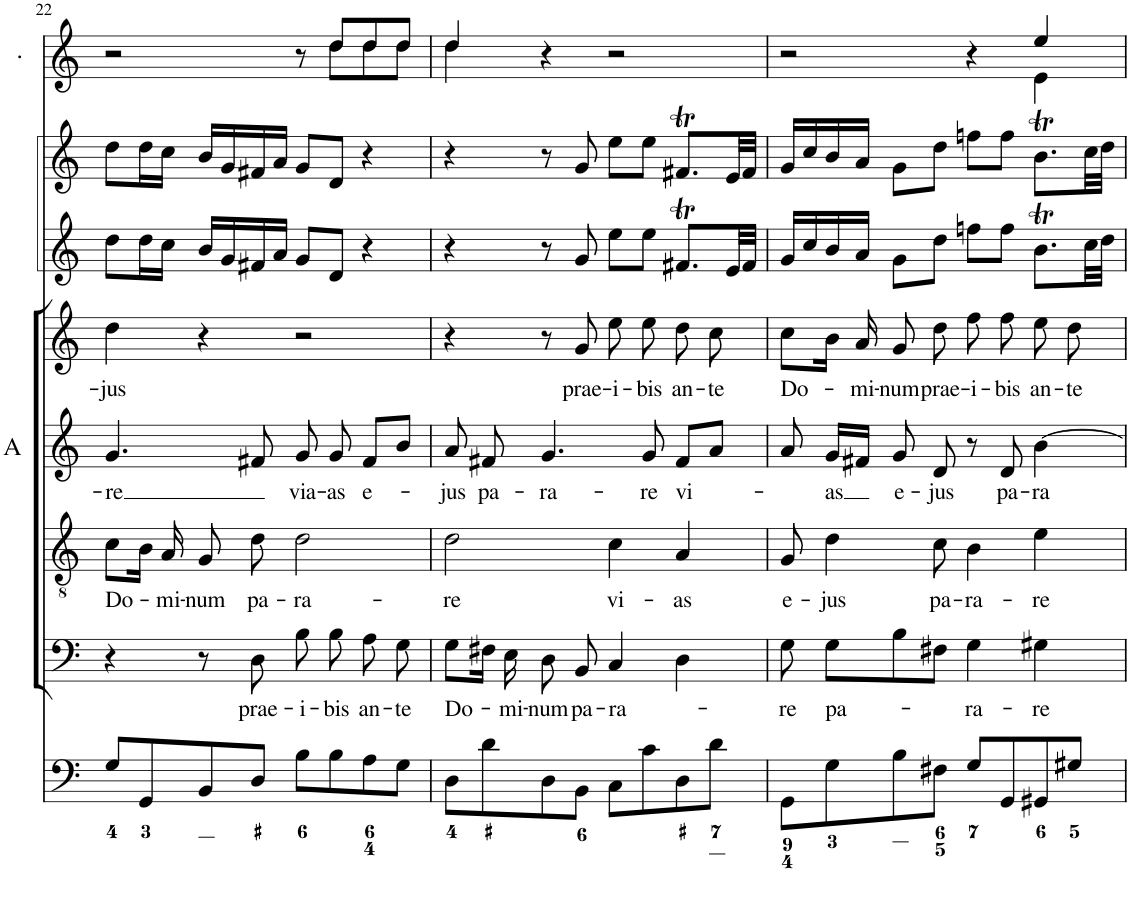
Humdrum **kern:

**kern	**kern	**text	**kern	**text	**kern	**text	**kern	**text	**kern	**kern	**kern
*part8	*part7	*part7	*part6	*part6	*part5	*part5	*part4	*part4	*part3	*part2	*part1
*staff8	*staff7	*staff7	*staff6	*staff6	*staff5	*staff5	*staff4	*staff4	*staff3	*staff2	*staff1
*I"[Organ]	*I"Voice	*	*I"Tenor	*	*I"Alto	*	*I"Voice	*	*I"[Violino 2]	*I"[Violino 1]	*I"Clarini in C
*	*	*	*	*	*I'A	*	*	*	*I'Vln	*I'Vln	*
!!LO:PB:g=z
*clefF4	*clefF4	*	*clefGv2	*	*clefG2	*	*clefG2	*	*clefG2	*clefG2	*clefG2
*k[]	*k[]	*	*k[]	*	*k[]	*	*k[]	*	*k[]	*k[]	*k[]
*M4/4	*M4/4	*	*M4/4	*	*M4/4	*	*M4/4	*	*M4/4	*M4/4	*M4/4
*met(c)	*met(c)	*	*met(c)	*	*met(c)	*	*met(c)	*	*met(c)	*met(c)	*met(c)
=22	=22	=22	=22	=22	=22	=22	=22	=22	=22	=22	=22
!	!	!	!	!LO:LY:b	!	!LO:LY:b	!	!LO:LY:b	!	!	!
*	*	*	*	*	*	*	*	*	*	*	*^
8G/L	4r	.	8c\L	Do-	4.g/	-re	4dd\	-jus	8dd\L	8dd\L	2r	8ryy
*	*	*	*	*	*	*	*	*	*	*	*v	*v
8GG/	.	.	16B\Jk	.	.	.	.	.	16dd\L	16dd\L	.
!	!	!	!	!LO:LY:b	!	!	!	!	!	!	!
.	.	.	16A/	-mi-	.	.	.	.	16cc\JJ	16cc\JJ	.
!	!	!	!	!LO:LY:b	!	!	!	!	!	!	!
8BB/	8r	.	8G/	-num	.	.	4r	.	16b/LL	16b/LL	.
.	.	.	.	.	.	.	.	.	16g/	16g/	.
!	!	!LO:LY:b	!	!LO:LY:b	!	!	!	!	!	!	!
8D/J	8D\	prae-	8d\	pa-	8f#X/	.	.	.	16f#X/	16f#X/	.
.	.	.	.	.	.	.	.	.	16a/JJ	16a/JJ	.
!	!	!LO:LY:b	!	!LO:LY:b	!	!LO:LY:b	!	!	!	!	!
8B\L	8B\	-i-	2d\	-ra-	8g/	via-	2r	.	8g/L	8g/L	8r
!	!	!LO:LY:b	!	!	!	!LO:LY:b	!	!	!	!	!
*	*	*	*	*	*	*	*	*	*	*	*^
8B\	8B\	-bis	.	.	8g/	-as	.	.	8d/J	8d/J	8dd/L	8dd\L
!	!	!LO:LY:b	!	!	!	!LO:LY:b	!	!	!	!	!	!
8A\	8A\	an-	.	.	8f#/L	e-	.	.	4r	4r	8dd/	8dd\
!	!	!LO:LY:b	!	!	!	!	!	!	!	!	!	!
8G\J	8G\	-te	.	.	8b/J	.	.	.	.	.	8dd/J	8dd\J
=23	=23	=23	=23	=23	=23	=23	=23	=23	=23	=23	=23	=23
!	!	!LO:LY:b	!	!LO:LY:b	!	!LO:LY:b	!	!	!	!	!	!
8D\L	8G\L	Do-	2d\	-re	8a/	-jus	4r	.	4r	4r	4dd/	4dd\
!	!	!	!	!	!	!LO:LY:b	!	!	!	!	!	!
8d\	16F#X\Jk	.	.	.	8f#X/	pa-	.	.	.	.	.	.
!	!	!LO:LY:b	!	!	!	!	!	!	!	!	!	!
.	16E\	-mi-	.	.	.	.	.	.	.	.	.	.
!	!	!LO:LY:b	!	!	!	!LO:LY:b	!	!	!	!	!	!
8D\	8D\	-num	.	.	4.g/	-ra-	8r	.	8r	8r	4r	2.ryy
!	!	!LO:LY:b	!	!	!	!	!	!LO:LY:b	!	!	!	!
8BB\J	8BB/	pa-	.	.	.	.	8g/	prae-	8g/	8g/	.	.
!	!	!LO:LY:b	!	!LO:LY:b	!	!	!	!LO:LY:b	!	!	!	!
8C\L	4C/	-ra-	4c\	vi-	.	.	8ee\	-i-	8ee\L	8ee\L	2r	.
!	!	!	!	!	!	!LO:LY:b	!	!LO:LY:b	!	!	!	!
8c\	.	.	.	.	8g/	-re	8ee\	-bis	8ee\J	8ee\J	.	.
!	!	!	!	!LO:LY:b	!	!LO:LY:b	!	!LO:LY:b	!	!	!	!
8D\	4D\	.	4A/	-as	8f#/L	vi-	8dd\	an-	8.f#Xt/L	8.f#Xt/L	.	.
!	!	!	!	!	!	!	!	!LO:LY:b	!	!	!	!
8d\J	.	.	.	.	8a/J	.	8cc\	-te	.	.	.	.
.	.	.	.	.	.	.	.	.	32e/LL	32e/LL	.	.
.	.	.	.	.	.	.	.	.	32f#/JJJ	32f#/JJJ	.	.
=24	=24	=24	=24	=24	=24	=24	=24	=24	=24	=24	=24	=24
!	!	!LO:LY:b	!	!LO:LY:b	!	!	!	!LO:LY:b	!	!	!	!
8GG\L	8G\	-re	8G/	e-	8a/	.	8cc\L	Do-	16g/LL	16g/LL	2r	2.ryy
.	.	.	.	.	.	.	.	.	16cc/	16cc/	.	.
!	!	!LO:LY:b	!	!LO:LY:b	!	!LO:LY:b	!	!	!	!	!	!
8G\	8G\L	pa-	4d\	-jus	16g/LL	-as	16b\Jk	.	16b/	16b/	.	.
!	!	!	!	!	!	!	!	!LO:LY:b	!	!	!	!
.	.	.	.	.	16f#X/JJ	.	16a/	-mi-	16a/JJ	16a/JJ	.	.
!	!	!	!	!	!	!LO:LY:b	!	!LO:LY:b	!	!	!	!
8B\	8B\	.	.	.	8g/	e-	8g/	-num	8g\L	8g\L	.	.
!	!	!	!	!LO:LY:b	!	!LO:LY:b	!	!LO:LY:b	!	!	!	!
8F#X\J	8F#X\J	.	8c\	pa-	8d/	-jus	8dd\	prae-	8dd\J	8dd\J	.	.
!	!	!LO:LY:b	!	!LO:LY:b	!	!	!	!LO:LY:b	!	!	!	!
8G/L	4G\	-ra-	4B\	-ra-	8r	.	8ff\	-i-	8ffn\L	8ffn\L	4r	.
!	!	!	!	!	!	!LO:LY:b	!	!LO:LY:b	!	!	!	!
8GG/	.	.	.	.	8d/	pa-	8ff\	-bis	8ff\J	8ff\J	.	.
!	!	!LO:LY:b	!	!LO:LY:b	!	!LO:LY:b	!	!LO:LY:b	!	!	!	!
8GG#X/	4G#X\	-re	4e\	-re	[4b\	-ra	8ee\	an-	8.bt\L	8.bt\L	4ee/	4e\
!	!	!	!	!	!	!	!	!LO:LY:b	!	!	!	!
8G#X/J	.	.	.	.	.	.	8dd\	-te	.	.	.	.
.	.	.	.	.	.	.	.	.	32cc\LL	32cc\LL	.	.
.	.	.	.	.	.	.	.	.	32dd\JJJ	32dd\JJJ	.	.
*	*	*	*	*	*	*	*	*	*	*	*v	*v
=	=	=	=	=	=	=	=	=	=	=	=
*-	*-	*-	*-	*-	*-	*-	*-	*-	*-	*-	*-
